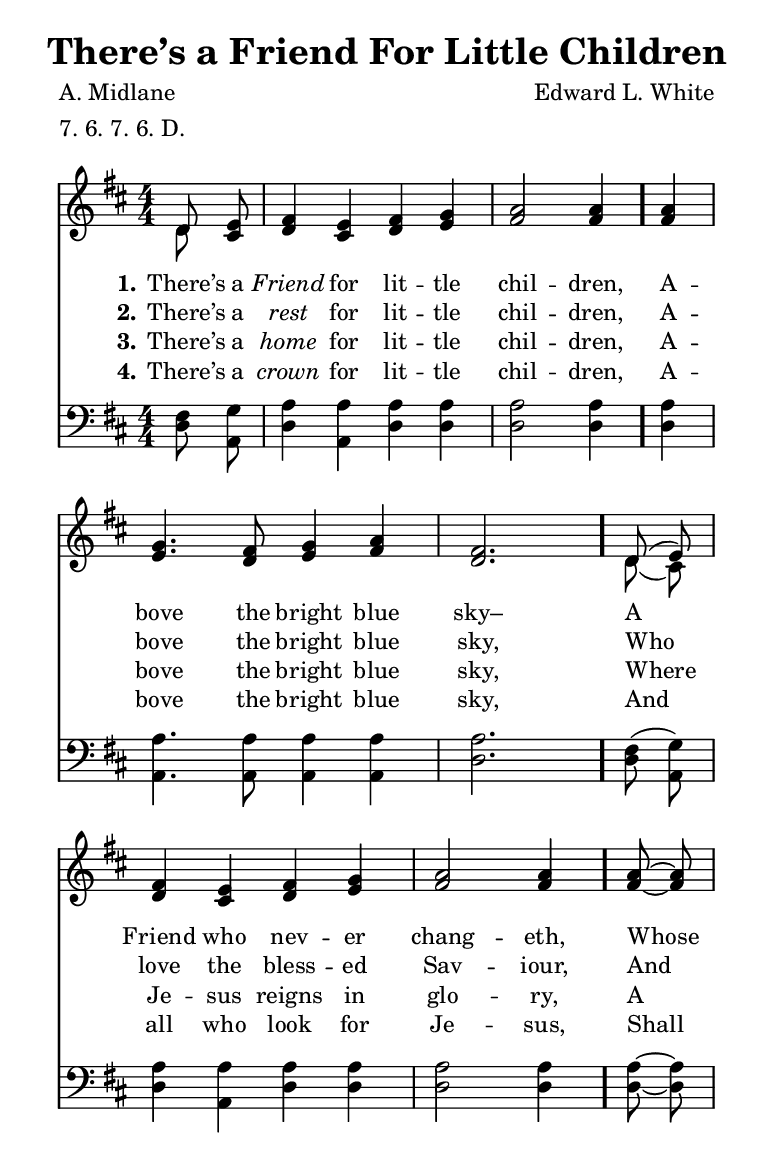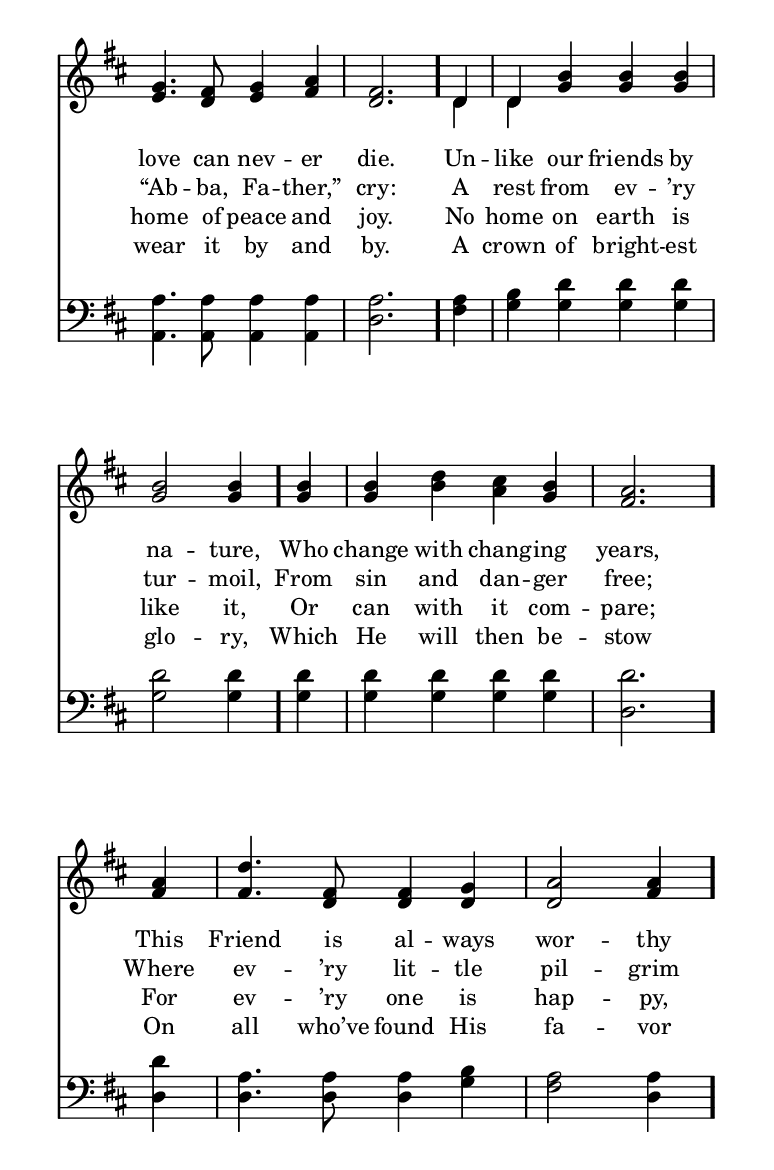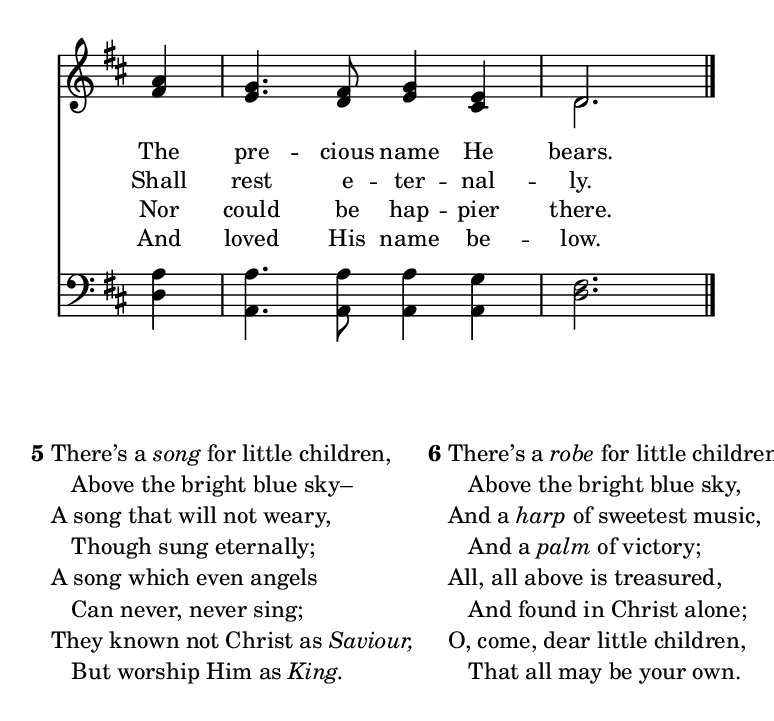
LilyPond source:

\include "common/global.ily"
\paper {
  \include "common/paper.ily"
  ragged-last-bottom = ##t
}

\header{
  hymnnumber = "323"
  title = "There’s a Friend For Little Children"
  tunename = "Watcher"
  meter = "7. 6. 7. 6. D."
  poet = "A. Midlane"
  composer = "Edward L. White"
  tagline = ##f
}

global = {
  \include "common/overrides.ily"
  \override Staff.TimeSignature.style = #'numbered
  \time 4/4
  \override Score.MetronomeMark.transparent = ##t % hide all fermata changes too
  \tempo 4=90
  \key d \major
  \partial 4
  \autoBeamOff
}

patternA = { c8 c | c4 c c c | c2 c4 }
patternB = { c4 | c4. c8 c4 c | c2. }
patternC = { c8 ~ c8 | c4. c8 c4 c | c2. }
patternD = { c4 | c c c c | c2 c4 }
patternE = { c4 | c c c c | c2. }
patternF = { c4 | c4. c8 c4 c | c2 c4 }

notesSoprano = {
\global
\relative c' {

  \changePitch \patternA { d e | fis e fis g | a a }
  \changePitch \patternB { a | g fis g a | fis } \eogbreak
  \changePitch \patternA { d( e) | fis e fis g | a a }
  \changePitch \patternC { a a | g fis g a | fis } \eogbreak
  \changePitch \patternD { d | d b' b b | b b }
  \changePitch \patternE { b | b d cis b | a } \eogbreak
  \changePitch \patternF { a | d fis, fis g | a a }
  \changePitch \patternB { a | g fis g e | d }

  \bar "|."

}
}

notesAlto = {
\global
\relative e' {

  \changePitch \patternA { d cis | d cis d e | fis fis }
  \changePitch \patternB { fis | e d e fis | d }
  \changePitch \patternA { d( cis) | d cis d e | fis fis }
  \changePitch \patternC { fis fis | e d e fis | d }
  \changePitch \patternD { d | d g g g | g g }
  \changePitch \patternE { g | g b a g | fis }
  \changePitch \patternF { fis | fis d d d | d fis }
  \changePitch \patternB { fis | e d e cis | d }

}
}

notesTenor = {
\global
\relative a {

  \changePitch \patternA { fis g | a a a a | a a }
  \changePitch \patternB { a | a a a a | a }
  \changePitch \patternA { fis( g) | a a a a | a a }
  \changePitch \patternC { a a | a a a a | a }
  \changePitch \patternD { a | b d d d | d d }
  \changePitch \patternE { d | d d d d | d }
  \changePitch \patternF { d | a a a b | a a }
  \changePitch \patternB { a | a a a g | fis }

}
}

notesBass = {
\global
\relative f {

  \changePitch \patternA { d a | d a d d | d d }
  \changePitch \patternB { d | a a a a | d }
  \changePitch \patternA { d( a) | d a d d | d d }
  \changePitch \patternC { d d | a a a a | d }
  \changePitch \patternD { fis | g g g g | g g }
  \changePitch \patternE { g | g g g g | d }
  \changePitch \patternF { d | d d d g | fis d }
  \changePitch \patternB { d | a a a a | d }

}
}

wordsA = \lyricmode {
\set stanza = "1."

There’s a \italicsOn Friend \italicsOff for lit -- tle chil -- dren, \bar "."
A -- bove the bright blue sky– \bar "."
A Friend who nev -- er chang -- eth, \bar "."
Whose love can nev -- er die. \bar "."
Un -- like our friends by na -- ture, \bar "."
Who change with chang -- ing years, \bar "."
This Friend is al -- ways wor -- thy \bar "."
The pre -- cious name He bears. \bar "."

}

wordsB = \lyricmode {
\set stanza = "2."

There’s a \italicsOn rest \italicsOff for lit -- tle chil -- dren,
A -- bove the bright blue sky,
Who love the bless -- ed Sav -- iour,
And “Ab -- ba, Fa -- ther,” cry:
A rest from ev -- ’ry tur -- moil,
From sin and dan -- ger free;
Where ev -- ’ry lit -- tle pil -- grim
Shall rest e -- ter -- nal -- ly.

}

wordsC = \lyricmode {
\set stanza = "3."

There’s a \italicsOn home \italicsOff for lit -- tle chil -- dren,
A -- bove the bright blue sky,
Where Je -- sus reigns in glo -- ry,
A home of peace and joy.
No home on earth is like it,
Or can with it com -- pare;
For ev -- ’ry one is hap -- py,
Nor could be hap -- pier there.

}

wordsD = \lyricmode {
\set stanza = "4."

There’s a \italicsOn crown \italicsOff for lit -- tle chil -- dren,
A -- bove the bright blue sky,
And all who look for Je -- sus,
Shall wear it by and by. % original has by-and-by, but "by -- and -- by" might be unfortunately compacted without hyphens TODO figure out hard hyphens
A crown of bright -- est glo -- ry,
Which He will then be -- stow
On all who’ve found His fa -- vor
And loved His name be -- low.

}

wordsE = \markuplist {

\line { There’s a \italic song for little children, }
\line { { \hspace #2 } Above the bright blue sky– }
\line { A song that will not weary, }
\line { { \hspace #2 } Though sung eternally; }
\line { A song which even angels }
\line { { \hspace #2 } Can never, never sing; }
\line { They known not Christ as \italic Saviour, }
\line { { \hspace #2 } But worship Him as \italic King. }

}

wordsF = \markuplist {

\line { There’s a \italic robe for little children, }
\line { { \hspace #2 } Above the bright blue sky, }
\line { And a \italic harp of sweetest music, }
\line { { \hspace #2 } And a \italic palm of victory; }
\line { All, all above is treasured, }
\line { { \hspace #2 } And found in Christ alone; }
\line { O, come, dear little children, }
\line { { \hspace #2 } That all may be your own. }

}

\score {
  \context ChoirStaff <<
    \context Staff = upper <<
      \set Staff.autoBeaming = ##f
      \set ChoirStaff.systemStartDelimiter = #'SystemStartBar
      \set ChoirStaff.printPartCombineTexts = ##f
      \partcombine #'(2 . 9) \notesSoprano \notesAlto
      \context NullVoice = sopranos { \voiceOne << \notesSoprano >> }
      \context NullVoice = altos { \voiceTwo << \notesAlto >> }
      \context Lyrics = one   \lyricsto sopranos \wordsA
      \context Lyrics = two   \lyricsto sopranos \wordsB
      \context Lyrics = three \lyricsto sopranos \wordsC
      \context Lyrics = four  \lyricsto sopranos \wordsD
    >>
    \context Staff = men <<
      \set Staff.autoBeaming = ##f
      \clef bass
      \set ChoirStaff.printPartCombineTexts = ##f
      \partcombine #'(2 . 9) \notesTenor \notesBass
      \context NullVoice = tenors { \voiceOne << \notesTenor >> }
      \context NullVoice = basses { \voiceTwo << \notesBass >> }
    >>
  >>
  \layout {
    \include "common/layout.ily"
  }
  \midi{
    \include "common/midi.ily"
  }
}

\noPageBreak

\markup { \fill-line {
  \hspace #0.1
  \line{ \bold 5 \column { \wordsE } }
  \hspace #0.1
  \line{ \bold 6 \column { \wordsF } }
  \hspace #0.1
} }

\version "2.19.49"  % necessary for upgrading to future LilyPond versions.

% vi:set et ts=2 sw=2 ai nocindent syntax=lilypond:
